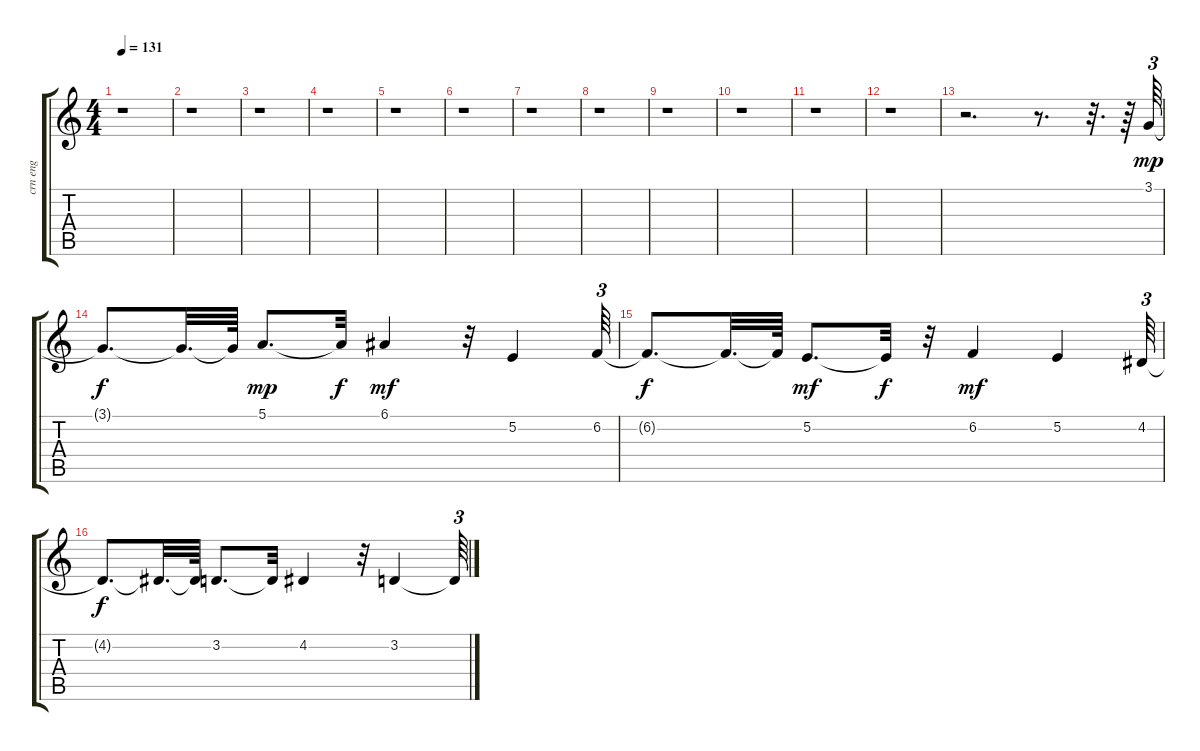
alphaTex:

\track ("crn eng" "crn eng") {instrument englishhorn}
\staff {score tabs}
\tuning (E4 B3 G3 D3 A2 E2) {hide}
\ts (4 4)
\tempo 131
\clef g2
\ks c
r.1{dy f} |
r.1 |
r.1 |
r.1 |
r.1 |
r.1 |
r.1 |
r.1 |
r.1 |
r.1 |
r.1 |
r.1 |
r.2{d} r.8{d} r.32{d} r.64 3.1.64{tu (3 2) dy mp} |
3.1{t}.8{d dy f} 3.1{t}.32{d} 3.1{t}.64 5.1.8{d dy mp} 5.1{t}.32{dy f} 6.1.4{dy mf} r.32 5.2.4 6.2.64{tu (3 2)} |
6.2{t}.8{d dy f} 6.2{t}.32{d} 6.2{t}.64 5.2.8{d dy mf} 5.2{t}.32{dy f} r.32 6.2.4{dy mf} 5.2.4 4.2.64{tu (3 2)} |
4.2{t}.8{d dy f} 4.2{t}.32{d} 4.2{t}.64 3.2.8{d} 3.2{t}.32 4.2.4 r.32 3.2.4 3.2{t}.64{tu (3 2)}
